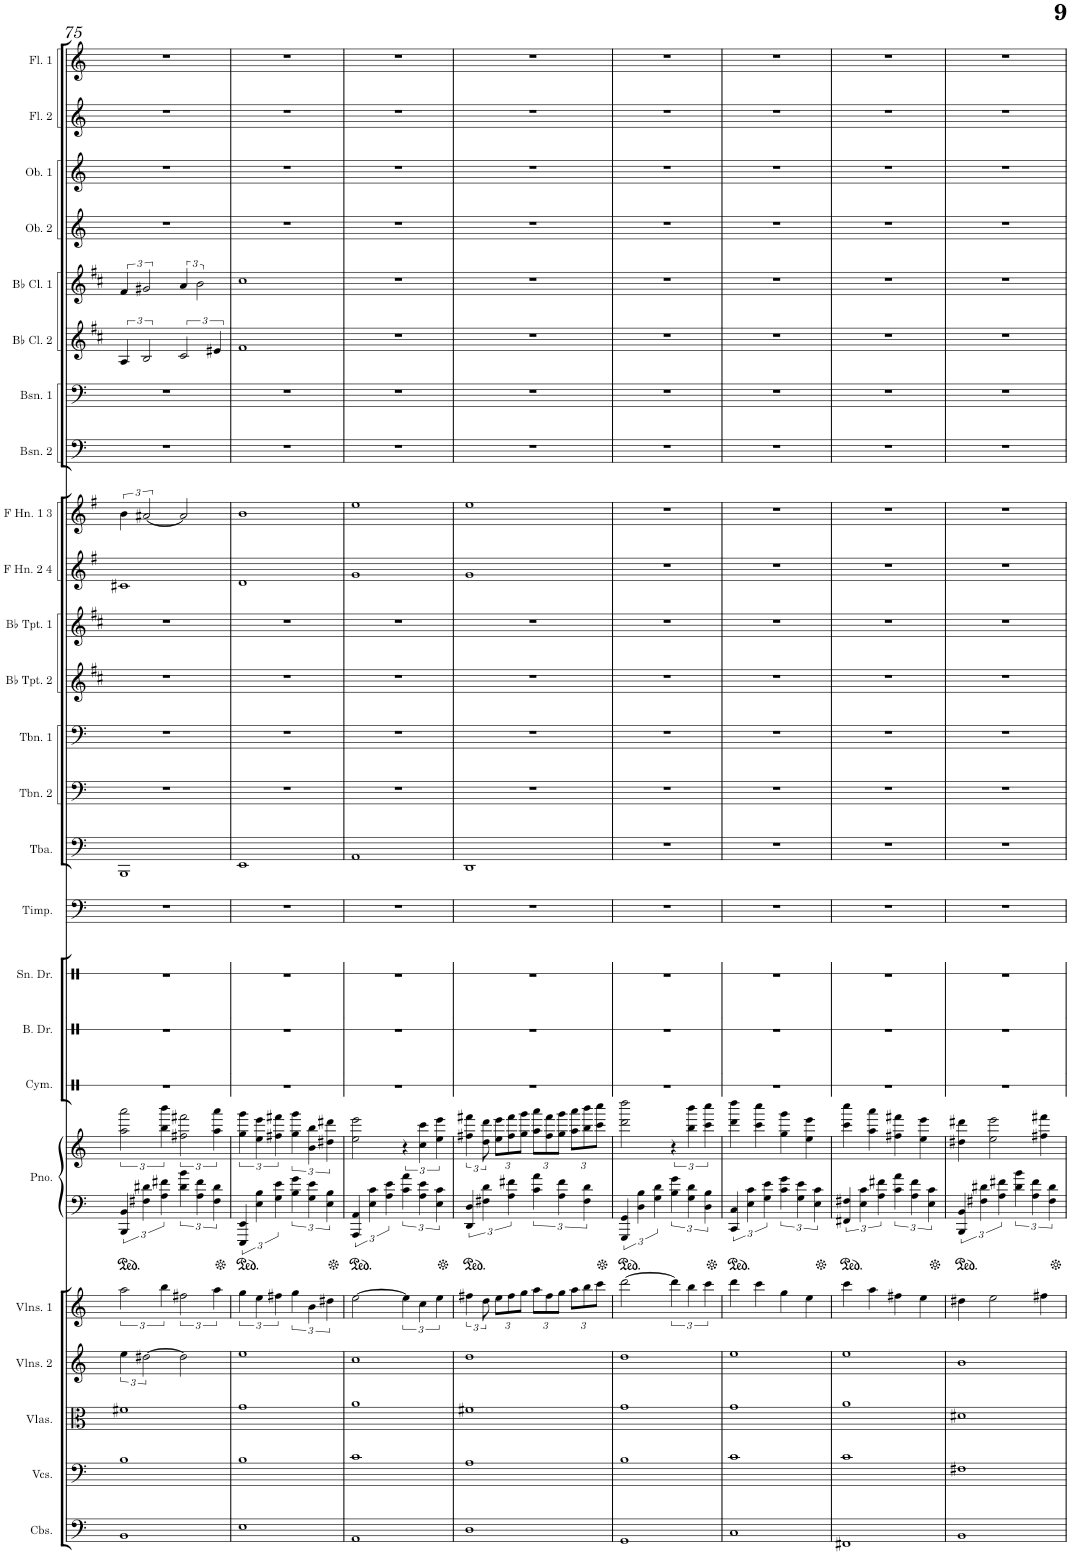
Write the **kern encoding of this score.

**kern	**kern	**kern	**kern	**kern	**kern	**kern	**kern	**kern	**kern	**kern	**kern	**kern	**kern	**kern	**kern	**kern	**kern	**kern	**kern	**kern	**kern	**kern	**kern	**kern	**kern
*part25	*part24	*part23	*part22	*part21	*part20	*part20	*part19	*part18	*part17	*part16	*part15	*part14	*part13	*part12	*part11	*part10	*part9	*part8	*part7	*part6	*part5	*part4	*part3	*part2	*part1
*staff26	*staff25	*staff24	*staff23	*staff22	*staff21	*staff20	*staff19	*staff18	*staff17	*staff16	*staff15	*staff14	*staff13	*staff12	*staff11	*staff10	*staff9	*staff8	*staff7	*staff6	*staff5	*staff4	*staff3	*staff2	*staff1
*I"Contrabasses	*I"Violoncellos	*I"Violas	*I"Violins 2	*I"Violins 1	*I"Piano	*	*I"Cymbal	*I"Bass Drum	*I"Snare Drum	*I"Timpani	*I"Tuba	*I"Trombone 2	*I"Trombone 1	*I"Bb Trumpet 2	*I"Bb Trumpet 1	*I"F Horn 2 &amp; 4	*I"F Horn 1 &amp; 3	*I"Bassoon 2	*I"Bassoon 1	*I"Bb Clarinet 2	*I"Bb Clarinet 1	*I"Oboe 2	*I"Oboe 1	*I"Flute 2	*I"Flute 1
*I'Cbs.	*I'Vcs.	*I'Vlas.	*I'Vlns. 2	*I'Vlns. 1	*I'Pno.	*	*I'Cym.	*I'B. Dr.	*I'Sn. Dr.	*I'Timp.	*I'Tba.	*I'Tbn. 2	*I'Tbn. 1	*I'Bb Tpt. 2	*I'Bb Tpt. 1	*I'F Hn. 2 4	*I'F Hn. 1 3	*I'Bsn. 2	*I'Bsn. 1	*I'Bb Cl. 2	*I'Bb Cl. 1	*I'Ob. 2	*I'Ob. 1	*I'Fl. 2	*I'Fl. 1
!!LO:PB:g=z
*clefF4	*clefF4	*clefC3	*clefG2	*clefG2	*clefF4	*clefG2	*clefX	*clefX	*clefX	*clefF4	*clefF4	*clefF4	*clefF4	*clefG2	*clefG2	*clefG2	*clefG2	*clefF4	*clefF4	*clefG2	*clefG2	*clefG2	*clefG2	*clefG2	*clefG2
*Trd7c12	*	*	*	*	*	*	*	*	*	*	*	*	*	*Trd1c2	*Trd1c2	*Trd4c7	*Trd4c7	*	*	*Trd1c2	*Trd1c2	*	*	*	*
*k[]	*k[]	*k[]	*k[]	*k[]	*k[]	*k[]	*k[]	*k[]	*k[]	*k[]	*k[]	*k[]	*k[]	*k[f#c#]	*k[f#c#]	*k[f#]	*k[f#]	*k[]	*k[]	*k[f#c#]	*k[f#c#]	*k[]	*k[]	*k[]	*k[]
*M2/2	*M2/2	*M2/2	*M2/2	*M2/2	*M2/2	*M2/2	*M2/2	*M2/2	*M2/2	*M2/2	*M2/2	*M2/2	*M2/2	*M2/2	*M2/2	*M2/2	*M2/2	*M2/2	*M2/2	*M2/2	*M2/2	*M2/2	*M2/2	*M2/2	*M2/2
=75	=75	=75	=75	=75	=75	=75	=75	=75	=75	=75	=75	=75	=75	=75	=75	=75	=75	=75	=75	=75	=75	=75	=75	=75	=75
1BB	1B	1f#X	6ee\	3aa\	6BBB/ 6BB/	3aa\ 3aaa\	1r	1r	1r	1r	1BBB	1r	1r	1r	1r	1c#X	6b\	1r	1r	6A/	6f#/	1r	1r	1r	1r
.	.	.	[3dd#X\	.	6F#X\ 6d#X\	.	.	.	.	.	.	.	.	.	.	.	[3a#X/	.	.	3B/	3g#X/	.	.	.	.
.	.	.	.	6bb\	6A\ 6f#X\	6bb\ 6bbb\	.	.	.	.	.	.	.	.	.	.	.	.	.	.	.	.	.	.	.
.	.	.	2dd#\]	3ff#X\	6d#\ 6b\	3ff#X\ 3fff#X\	.	.	.	.	.	.	.	.	.	.	2a#/]	.	.	3c#/	6a/	.	.	.	.
.	.	.	.	.	6A\ 6f#\	.	.	.	.	.	.	.	.	.	.	.	.	.	.	.	3b\	.	.	.	.
.	.	.	.	6aa\	6F#\ 6d#\	6aa\ 6aaa\	.	.	.	.	.	.	.	.	.	.	.	.	.	6e#X/	.	.	.	.	.
=76	=76	=76	=76	=76	=76	=76	=76	=76	=76	=76	=76	=76	=76	=76	=76	=76	=76	=76	=76	=76	=76	=76	=76	=76	=76
1E	1B	1g	1ee	6gg\	6EEE/ 6EE/	6gg\ 6ggg\	1r	1r	1r	1r	1EE	1r	1r	1r	1r	1d	1b	1r	1r	1f#	1cc#	1r	1r	1r	1r
.	.	.	.	6ee\	6E\ 6B\	6ee\ 6eee\	.	.	.	.	.	.	.	.	.	.	.	.	.	.	.	.	.	.	.
.	.	.	.	6ff#X\	6G\ 6e\	6ff#X\ 6fff#X\	.	.	.	.	.	.	.	.	.	.	.	.	.	.	.	.	.	.	.
.	.	.	.	6gg\	6B\ 6g\	6gg\ 6ggg\	.	.	.	.	.	.	.	.	.	.	.	.	.	.	.	.	.	.	.
.	.	.	.	6b\	6G\ 6e\	6b\ 6bb\	.	.	.	.	.	.	.	.	.	.	.	.	.	.	.	.	.	.	.
.	.	.	.	6dd#X\	6E\ 6B\	6dd#X\ 6ddd#X\	.	.	.	.	.	.	.	.	.	.	.	.	.	.	.	.	.	.	.
=77	=77	=77	=77	=77	=77	=77	=77	=77	=77	=77	=77	=77	=77	=77	=77	=77	=77	=77	=77	=77	=77	=77	=77	=77	=77
1AA	1c	1a	1cc	[2ee\	6AAA/ 6AA/	2ee\ 2eee\	1r	1r	1r	1r	1AA	1r	1r	1r	1r	1g	1ee	1r	1r	1r	1r	1r	1r	1r	1r
.	.	.	.	.	6E\ 6c\	.	.	.	.	.	.	.	.	.	.	.	.	.	.	.	.	.	.	.	.
.	.	.	.	.	6A\ 6e\	.	.	.	.	.	.	.	.	.	.	.	.	.	.	.	.	.	.	.	.
.	.	.	.	6ee\]	6c\ 6a\	6r	.	.	.	.	.	.	.	.	.	.	.	.	.	.	.	.	.	.	.
.	.	.	.	6cc\	6A\ 6e\	6cc\ 6ccc\	.	.	.	.	.	.	.	.	.	.	.	.	.	.	.	.	.	.	.
.	.	.	.	6ee\	6E\ 6c\	6ee\ 6eee\	.	.	.	.	.	.	.	.	.	.	.	.	.	.	.	.	.	.	.
=78	=78	=78	=78	=78	=78	=78	=78	=78	=78	=78	=78	=78	=78	=78	=78	=78	=78	=78	=78	=78	=78	=78	=78	=78	=78
1D	1A	1f#X	1dd	6ff#X\	6DD/ 6D/	6ff#X\ 6fff#X\	1r	1r	1r	1r	1DD	1r	1r	1r	1r	1g	1ee	1r	1r	1r	1r	1r	1r	1r	1r
.	.	.	.	12dd\	6F#X\ 6d\	12dd\ 12ddd\	.	.	.	.	.	.	.	.	.	.	.	.	.	.	.	.	.	.	.
*	*	*	*	*Xbrackettup	*	*Xbrackettup	*	*	*	*	*	*	*	*	*	*	*	*	*	*	*	*	*	*	*
.	.	.	.	12ee\L	.	12ee\ 12eee\L	.	.	.	.	.	.	.	.	.	.	.	.	.	.	.	.	.	.	.
.	.	.	.	12ff#\	6A\ 6f#X\	12ff#\ 12fff#\	.	.	.	.	.	.	.	.	.	.	.	.	.	.	.	.	.	.	.
.	.	.	.	12gg\J	.	12gg\ 12ggg\J	.	.	.	.	.	.	.	.	.	.	.	.	.	.	.	.	.	.	.
.	.	.	.	12aa\L	6c\ 6a\	12aa\ 12aaa\L	.	.	.	.	.	.	.	.	.	.	.	.	.	.	.	.	.	.	.
.	.	.	.	12ff#\	.	12ff#\ 12fff#\	.	.	.	.	.	.	.	.	.	.	.	.	.	.	.	.	.	.	.
.	.	.	.	12gg\J	6A\ 6f#\	12gg\ 12ggg\J	.	.	.	.	.	.	.	.	.	.	.	.	.	.	.	.	.	.	.
.	.	.	.	12aa\L	.	12aa\ 12aaa\L	.	.	.	.	.	.	.	.	.	.	.	.	.	.	.	.	.	.	.
.	.	.	.	12bb\	6F#\ 6d\	12bb\ 12bbb\	.	.	.	.	.	.	.	.	.	.	.	.	.	.	.	.	.	.	.
.	.	.	.	12ccc\J	.	12ccc\ 12cccc\J	.	.	.	.	.	.	.	.	.	.	.	.	.	.	.	.	.	.	.
=79	=79	=79	=79	=79	=79	=79	=79	=79	=79	=79	=79	=79	=79	=79	=79	=79	=79	=79	=79	=79	=79	=79	=79	=79	=79
1GG	1B	1g	1dd	[2ddd\	6GGG/ 6GG/	2ddd\ 2dddd\	1r	1r	1r	1r	1r	1r	1r	1r	1r	1r	1r	1r	1r	1r	1r	1r	1r	1r	1r
.	.	.	.	.	6D\ 6B\	.	.	.	.	.	.	.	.	.	.	.	.	.	.	.	.	.	.	.	.
.	.	.	.	.	6G\ 6d\	.	.	.	.	.	.	.	.	.	.	.	.	.	.	.	.	.	.	.	.
*	*	*	*	*brackettup	*	*brackettup	*	*	*	*	*	*	*	*	*	*	*	*	*	*	*	*	*	*	*
.	.	.	.	6ddd\]	6B\ 6g\	6r	.	.	.	.	.	.	.	.	.	.	.	.	.	.	.	.	.	.	.
.	.	.	.	6bb\	6G\ 6d\	6bb\ 6bbb\	.	.	.	.	.	.	.	.	.	.	.	.	.	.	.	.	.	.	.
.	.	.	.	6ccc\	6D\ 6B\	6ccc\ 6cccc\	.	.	.	.	.	.	.	.	.	.	.	.	.	.	.	.	.	.	.
=80	=80	=80	=80	=80	=80	=80	=80	=80	=80	=80	=80	=80	=80	=80	=80	=80	=80	=80	=80	=80	=80	=80	=80	=80	=80
1C	1c	1g	1ee	4ddd\	6CC/ 6C/	4ddd\ 4dddd\	1r	1r	1r	1r	1r	1r	1r	1r	1r	1r	1r	1r	1r	1r	1r	1r	1r	1r	1r
.	.	.	.	.	6E\ 6c\	.	.	.	.	.	.	.	.	.	.	.	.	.	.	.	.	.	.	.	.
.	.	.	.	4ccc\	.	4ccc\ 4cccc\	.	.	.	.	.	.	.	.	.	.	.	.	.	.	.	.	.	.	.
.	.	.	.	.	6G\ 6e\	.	.	.	.	.	.	.	.	.	.	.	.	.	.	.	.	.	.	.	.
.	.	.	.	4gg\	6c\ 6g\	4gg\ 4ggg\	.	.	.	.	.	.	.	.	.	.	.	.	.	.	.	.	.	.	.
.	.	.	.	.	6G\ 6e\	.	.	.	.	.	.	.	.	.	.	.	.	.	.	.	.	.	.	.	.
.	.	.	.	4ee\	.	4ee\ 4eee\	.	.	.	.	.	.	.	.	.	.	.	.	.	.	.	.	.	.	.
.	.	.	.	.	6E\ 6c\	.	.	.	.	.	.	.	.	.	.	.	.	.	.	.	.	.	.	.	.
=81	=81	=81	=81	=81	=81	=81	=81	=81	=81	=81	=81	=81	=81	=81	=81	=81	=81	=81	=81	=81	=81	=81	=81	=81	=81
1FF#X	1c	1a	1ee	4ccc\	6FF#X/ 6F#X/	4ccc\ 4cccc\	1r	1r	1r	1r	1r	1r	1r	1r	1r	1r	1r	1r	1r	1r	1r	1r	1r	1r	1r
.	.	.	.	.	6E\ 6c\	.	.	.	.	.	.	.	.	.	.	.	.	.	.	.	.	.	.	.	.
.	.	.	.	4aa\	.	4aa\ 4aaa\	.	.	.	.	.	.	.	.	.	.	.	.	.	.	.	.	.	.	.
.	.	.	.	.	6A\ 6f#X\	.	.	.	.	.	.	.	.	.	.	.	.	.	.	.	.	.	.	.	.
.	.	.	.	4ff#X\	6c\ 6a\	4ff#X\ 4fff#X\	.	.	.	.	.	.	.	.	.	.	.	.	.	.	.	.	.	.	.
.	.	.	.	.	6A\ 6f#\	.	.	.	.	.	.	.	.	.	.	.	.	.	.	.	.	.	.	.	.
.	.	.	.	4ee\	.	4ee\ 4eee\	.	.	.	.	.	.	.	.	.	.	.	.	.	.	.	.	.	.	.
.	.	.	.	.	6E\ 6c\	.	.	.	.	.	.	.	.	.	.	.	.	.	.	.	.	.	.	.	.
=82	=82	=82	=82	=82	=82	=82	=82	=82	=82	=82	=82	=82	=82	=82	=82	=82	=82	=82	=82	=82	=82	=82	=82	=82	=82
1BB	1F#X	1d#X	1b	4dd#X\	6BBB/ 6BB/	4dd#X\ 4ddd#X\	1r	1r	1r	1r	1r	1r	1r	1r	1r	1r	1r	1r	1r	1r	1r	1r	1r	1r	1r
.	.	.	.	.	6F#X\ 6d#X\	.	.	.	.	.	.	.	.	.	.	.	.	.	.	.	.	.	.	.	.
.	.	.	.	2ee\	.	2ee\ 2eee\	.	.	.	.	.	.	.	.	.	.	.	.	.	.	.	.	.	.	.
.	.	.	.	.	6A\ 6f#X\	.	.	.	.	.	.	.	.	.	.	.	.	.	.	.	.	.	.	.	.
.	.	.	.	.	6d#\ 6b\	.	.	.	.	.	.	.	.	.	.	.	.	.	.	.	.	.	.	.	.
.	.	.	.	.	6A\ 6f#\	.	.	.	.	.	.	.	.	.	.	.	.	.	.	.	.	.	.	.	.
.	.	.	.	4ff#X\	.	4ff#X\ 4fff#X\	.	.	.	.	.	.	.	.	.	.	.	.	.	.	.	.	.	.	.
.	.	.	.	.	6F#\ 6d#\	.	.	.	.	.	.	.	.	.	.	.	.	.	.	.	.	.	.	.	.
=	=	=	=	=	=	=	=	=	=	=	=	=	=	=	=	=	=	=	=	=	=	=	=	=	=
*-	*-	*-	*-	*-	*-	*-	*-	*-	*-	*-	*-	*-	*-	*-	*-	*-	*-	*-	*-	*-	*-	*-	*-	*-	*-
